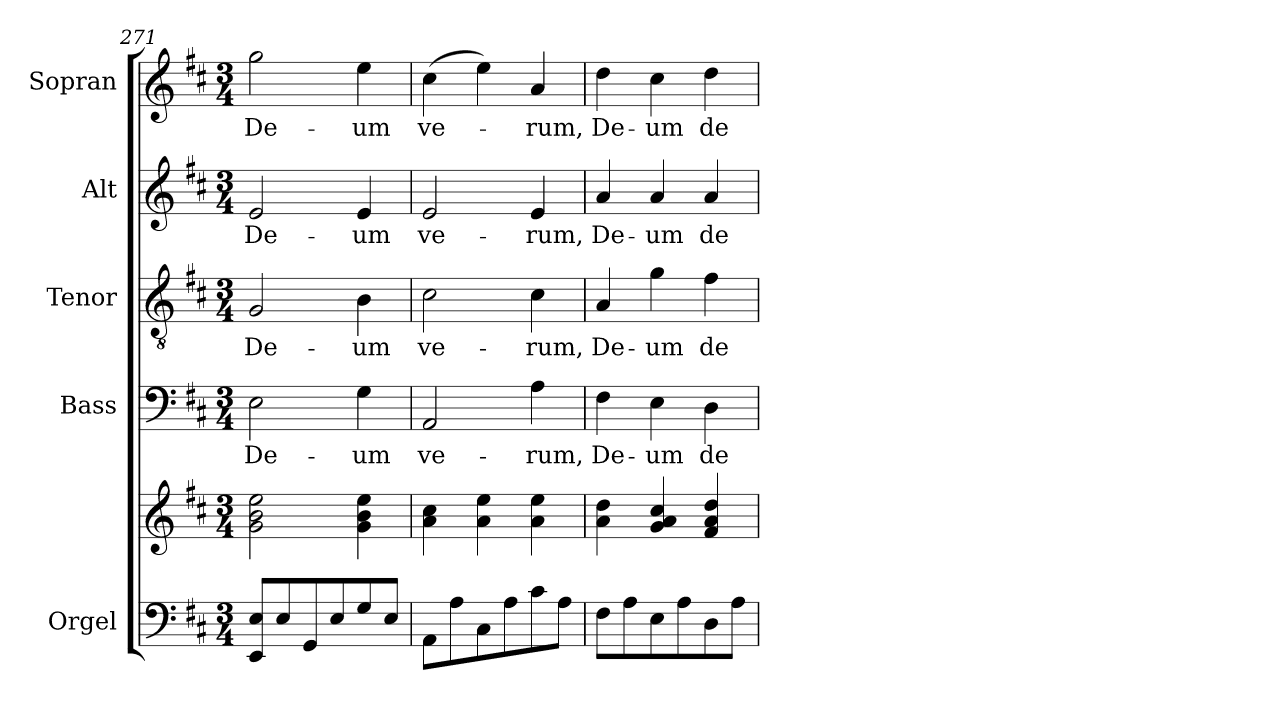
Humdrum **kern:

**kern	**kern	**kern	**text	**kern	**text	**kern	**text	**kern	**text
*part5	*part5	*part4	*part4	*part3	*part3	*part2	*part2	*part1	*part1
*staff6	*staff5	*staff4	*staff4	*staff3	*staff3	*staff2	*staff2	*staff1	*staff1
*I"Orgel	*	*I"Bass	*	*I"Tenor	*	*I"Alt	*	*I"Sopran	*
*I'Org.	*	*I'B.	*	*I'T.	*	*I'A.	*	*I'S.	*
*clefF4	*clefG2	*clefF4	*	*clefGv2	*	*clefG2	*	*clefG2	*
*k[f#c#]	*k[f#c#]	*k[f#c#]	*	*k[f#c#]	*	*k[f#c#]	*	*k[f#c#]	*
*D:	*D:	*D:	*	*D:	*	*D:	*	*D:	*
*M3/4	*M3/4	*M3/4	*	*M3/4	*	*M3/4	*	*M3/4	*
=271	=271	=271	=271	=271	=271	=271	=271	=271	=271
!	!	!	!LO:LY:b	!	!LO:LY:b	!	!LO:LY:b	!	!LO:LY:b
8EE/ 8E/L	2g\ 2b\ 2ee\	2E\	De-	2G/	De-	2e/	De-	2gg\	De-
8E/	.	.	.	.	.	.	.	.	.
8GG/	.	.	.	.	.	.	.	.	.
8E/	.	.	.	.	.	.	.	.	.
!	!	!	!LO:LY:b	!	!LO:LY:b	!	!LO:LY:b	!	!LO:LY:b
8G/	4g\ 4b\ 4ee\	4G\	-um	4B\	-um	4e/	-um	4ee\	-um
8E/J	.	.	.	.	.	.	.	.	.
=272	=272	=272	=272	=272	=272	=272	=272	=272	=272
!	!	!	!LO:LY:b	!	!LO:LY:b	!	!LO:LY:b	!	!LO:LY:b
8AA\L	4a\ 4cc#\	2AA/	ve-	2c#\	ve-	2e/	ve-	(>4cc#\	ve-
8A\	.	.	.	.	.	.	.	.	.
8C#\	4a\ 4ee\	.	.	.	.	.	.	4ee\)	.
8A\	.	.	.	.	.	.	.	.	.
!	!	!	!LO:LY:b	!	!LO:LY:b	!	!LO:LY:b	!	!LO:LY:b
8c#\	4a\ 4ee\	4A\	-rum,	4c#\	-rum,	4e/	-rum,	4a/	-rum,
8A\J	.	.	.	.	.	.	.	.	.
=273	=273	=273	=273	=273	=273	=273	=273	=273	=273
!	!	!	!LO:LY:b	!	!LO:LY:b	!	!LO:LY:b	!	!LO:LY:b
8F#\L	4a\ 4dd\	4F#\	De-	4A/	De-	4a/	De-	4dd\	De-
8A\	.	.	.	.	.	.	.	.	.
!	!	!	!LO:LY:b	!	!LO:LY:b	!	!LO:LY:b	!	!LO:LY:b
8E\	4g/ 4a/ 4cc#/	4E\	-um	4g\	-um	4a/	-um	4cc#\	-um
8A\	.	.	.	.	.	.	.	.	.
!	!	!	!LO:LY:b	!	!LO:LY:b	!	!LO:LY:b	!	!LO:LY:b
8D\	4f#/ 4a/ 4dd/	4D\	de	4f#\	de	4a/	de	4dd\	de
8A\J	.	.	.	.	.	.	.	.	.
=	=	=	=	=	=	=	=	=	=
*-	*-	*-	*-	*-	*-	*-	*-	*-	*-
